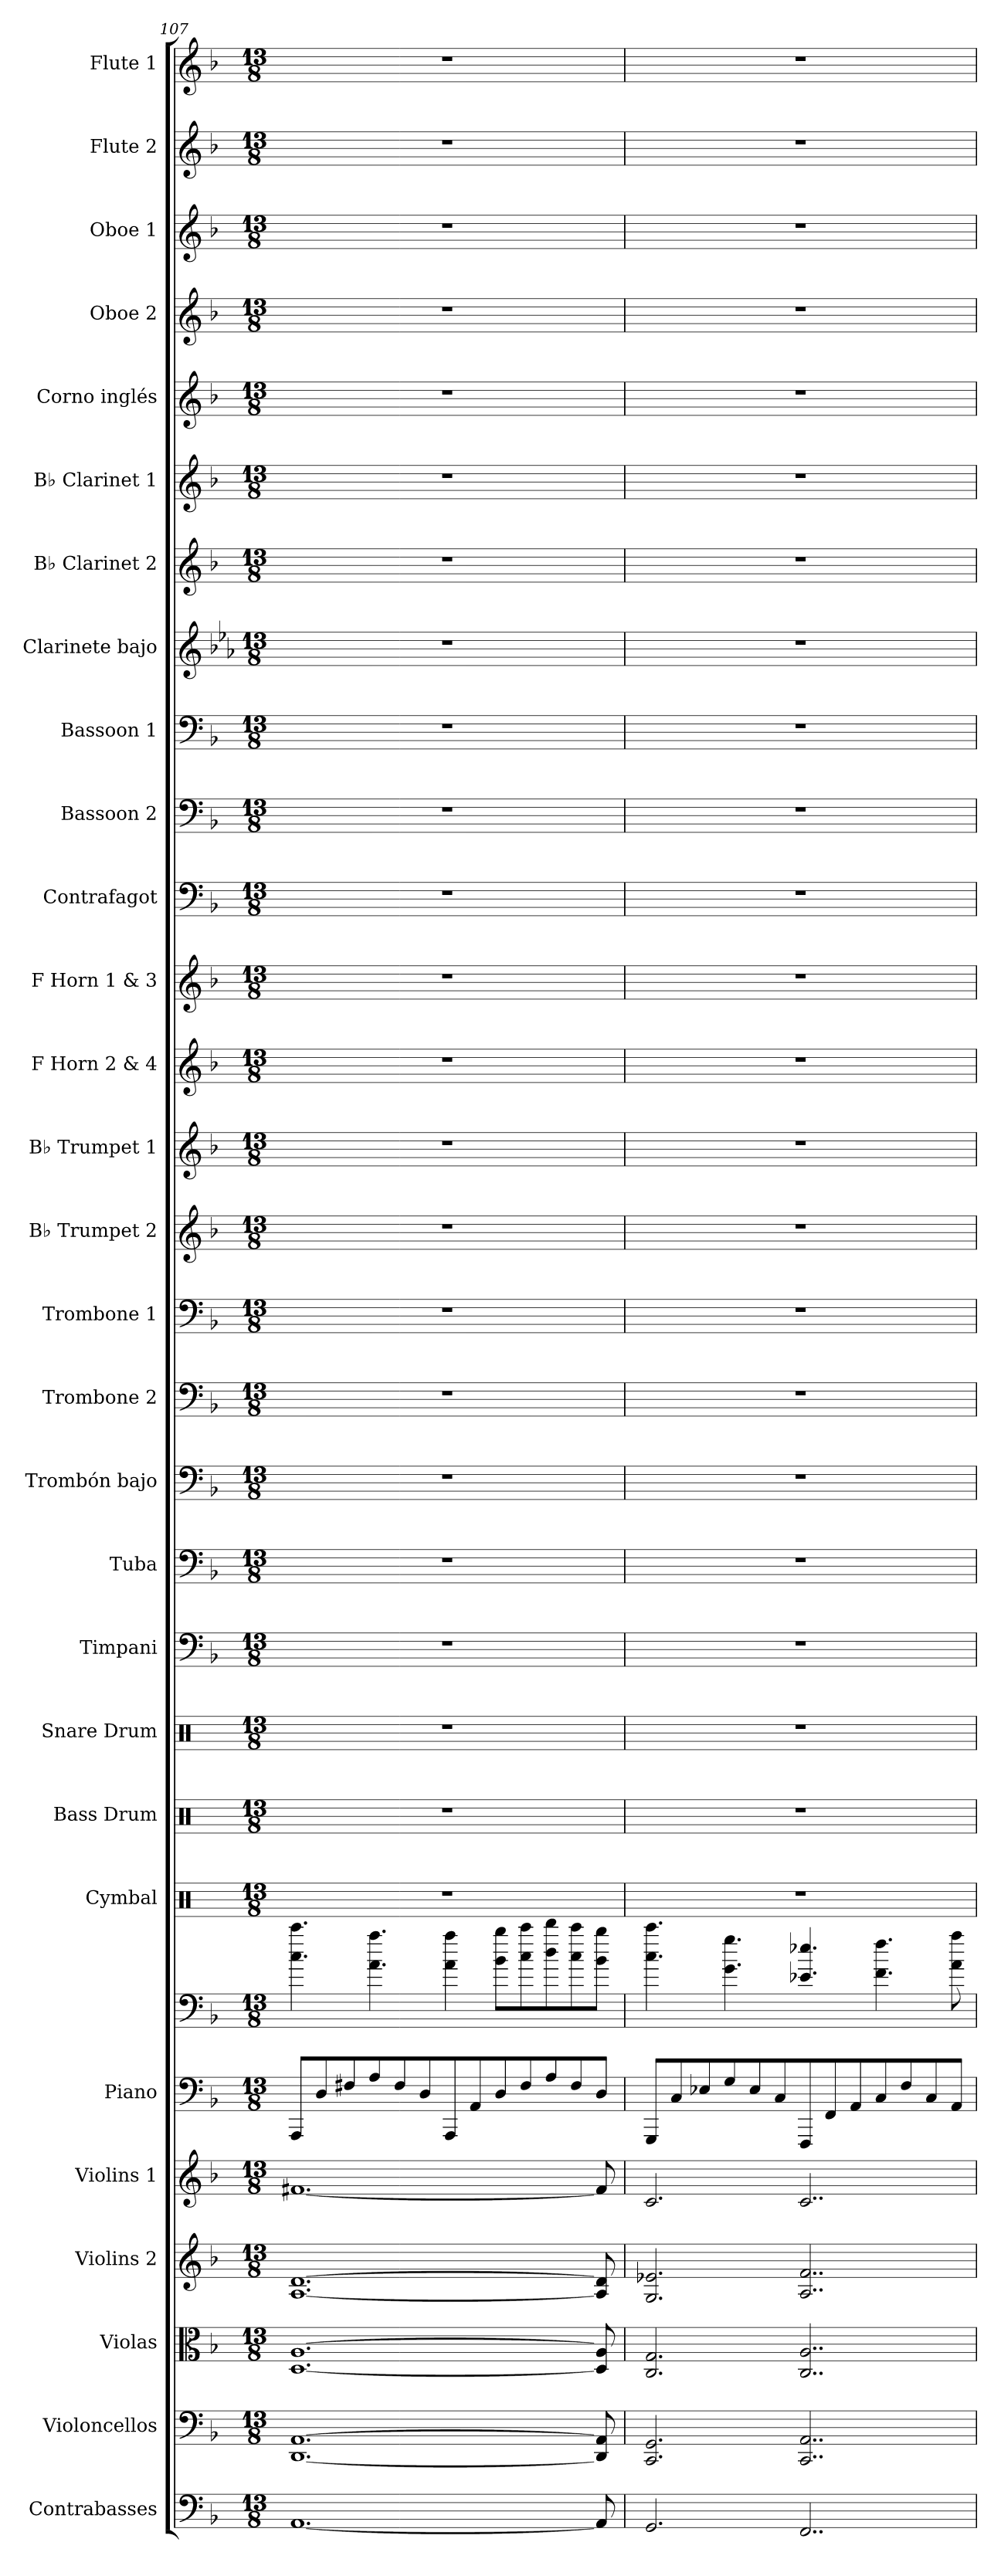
**kern	**kern	**kern	**kern	**kern	**kern	**kern	**kern	**kern	**kern	**kern	**kern	**kern	**kern	**kern	**kern	**kern	**kern	**kern	**kern	**kern	**kern	**kern	**kern	**kern	**kern	**kern	**kern	**kern	**kern
*part29	*part28	*part27	*part26	*part25	*part24	*part24	*part23	*part22	*part21	*part20	*part19	*part18	*part17	*part16	*part15	*part14	*part13	*part12	*part11	*part10	*part9	*part8	*part7	*part6	*part5	*part4	*part3	*part2	*part1
*staff30	*staff29	*staff28	*staff27	*staff26	*staff25	*staff24	*staff23	*staff22	*staff21	*staff20	*staff19	*staff18	*staff17	*staff16	*staff15	*staff14	*staff13	*staff12	*staff11	*staff10	*staff9	*staff8	*staff7	*staff6	*staff5	*staff4	*staff3	*staff2	*staff1
*I"Contrabasses	*I"Violoncellos	*I"Violas	*I"Violins 2	*I"Violins 1	*I"Piano	*	*I"Cymbal	*I"Bass Drum	*I"Snare Drum	*I"Timpani	*I"Tuba	*I"Trombón bajo	*I"Trombone 2	*I"Trombone 1	*I"B♭ Trumpet 2	*I"B♭ Trumpet 1	*I"F Horn 2 &amp; 4	*I"F Horn 1 &amp; 3	*I"Contrafagot	*I"Bassoon 2	*I"Bassoon 1	*I"Clarinete bajo	*I"B♭ Clarinet 2	*I"B♭ Clarinet 1	*I"Corno inglés	*I"Oboe 2	*I"Oboe 1	*I"Flute 2	*I"Flute 1
*I'Cbs.	*I'Vcs.	*I'Vlas.	*I'Vlns. 2	*I'Vlns. 1	*I'Pno.	*	*I'Cym.	*I'B. Dr.	*I'Sn. Dr.	*I'Timp.	*I'Tba.	*I'Tbn. B.	*I'Tbn. 2	*I'Tbn. 1	*I'B♭ Tpt. 2	*I'B♭ Tpt. 1	*I'F Hn. 2 4	*I'F Hn. 1 3	*I'Cfag.	*I'Bsn. 2	*I'Bsn. 1	*I'Cl. B.	*I'B♭ Cl. 2	*I'B♭ Cl. 1	*I'Cor. Ingl.	*I'Ob. 2	*I'Ob. 1	*I'Fl. 2	*I'Fl. 1
*clefF4	*clefF4	*clefC3	*clefG2	*clefG2	*clefF4	*clefF4	*clefX	*clefX	*clefX	*clefF4	*clefF4	*clefF4	*clefF4	*clefF4	*clefG2	*clefG2	*clefG2	*clefG2	*clefF4	*clefF4	*clefF4	*clefG2	*clefG2	*clefG2	*clefG2	*clefG2	*clefG2	*clefG2	*clefG2
*ITrd7c12	*	*	*	*	*	*	*	*	*	*	*	*	*	*	*ITrd1c2	*ITrd1c2	*ITrd4c7	*ITrd4c7	*ITrd7c12	*	*	*ITrd8c14	*ITrd1c2	*ITrd1c2	*ITrd4c7	*	*	*	*
*k[b-]	*k[b-]	*k[b-]	*k[b-]	*k[b-]	*k[b-]	*k[b-]	*k[]	*k[]	*k[]	*k[b-]	*k[b-]	*k[b-]	*k[b-]	*k[b-]	*k[b-e-a-]	*k[b-e-a-]	*k[b-e-]	*k[b-e-]	*k[b-]	*k[b-]	*k[b-]	*k[b-e-a-]	*k[b-e-a-]	*k[b-e-a-]	*k[b-e-]	*k[b-]	*k[b-]	*k[b-]	*k[b-]
*M13/8	*M13/8	*M13/8	*M13/8	*M13/8	*M13/8	*M13/8	*M13/8	*M13/8	*M13/8	*M13/8	*M13/8	*M13/8	*M13/8	*M13/8	*M13/8	*M13/8	*M13/8	*M13/8	*M13/8	*M13/8	*M13/8	*M13/8	*M13/8	*M13/8	*M13/8	*M13/8	*M13/8	*M13/8	*M13/8
=107	=107	=107	=107	=107	=107	=107	=107	=107	=107	=107	=107	=107	=107	=107	=107	=107	=107	=107	=107	=107	=107	=107	=107	=107	=107	=107	=107	=107	=107
[1.AAA	[1.DD [1.AA	[1.D [1.A	[1.A [1.d	[1.f#X	8AAA/L	4.cc\ 4.ccc\	8%13r	8%13r	8%13r	8%13r	8%13r	8%13r	8%13r	8%13r	8%13r	8%13r	8%13r	8%13r	8%13r	8%13r	8%13r	8%13r	8%13r	8%13r	8%13r	8%13r	8%13r	8%13r	8%13r
.	.	.	.	.	8D/	.	.	.	.	.	.	.	.	.	.	.	.	.	.	.	.	.	.	.	.	.	.	.	.
.	.	.	.	.	8F#X/	.	.	.	.	.	.	.	.	.	.	.	.	.	.	.	.	.	.	.	.	.	.	.	.
.	.	.	.	.	8A/	4.a\ 4.aa\	.	.	.	.	.	.	.	.	.	.	.	.	.	.	.	.	.	.	.	.	.	.	.
.	.	.	.	.	8F#/	.	.	.	.	.	.	.	.	.	.	.	.	.	.	.	.	.	.	.	.	.	.	.	.
.	.	.	.	.	8D/	.	.	.	.	.	.	.	.	.	.	.	.	.	.	.	.	.	.	.	.	.	.	.	.
.	.	.	.	.	8AAA/	4a\ 4aa\	.	.	.	.	.	.	.	.	.	.	.	.	.	.	.	.	.	.	.	.	.	.	.
.	.	.	.	.	8AA/	.	.	.	.	.	.	.	.	.	.	.	.	.	.	.	.	.	.	.	.	.	.	.	.
.	.	.	.	.	8D/	8b-\ 8bb-\L	.	.	.	.	.	.	.	.	.	.	.	.	.	.	.	.	.	.	.	.	.	.	.
.	.	.	.	.	8F#/	8cc\ 8ccc\	.	.	.	.	.	.	.	.	.	.	.	.	.	.	.	.	.	.	.	.	.	.	.
.	.	.	.	.	8A/	8dd\ 8ddd\	.	.	.	.	.	.	.	.	.	.	.	.	.	.	.	.	.	.	.	.	.	.	.
.	.	.	.	.	8F#/	8cc\ 8ccc\	.	.	.	.	.	.	.	.	.	.	.	.	.	.	.	.	.	.	.	.	.	.	.
8AAA/]	8DD/] 8AA/]	8D/] 8A/]	8A/] 8d/]	8f#/]	8D/J	8b-\ 8bb-\J	.	.	.	.	.	.	.	.	.	.	.	.	.	.	.	.	.	.	.	.	.	.	.
=108	=108	=108	=108	=108	=108	=108	=108	=108	=108	=108	=108	=108	=108	=108	=108	=108	=108	=108	=108	=108	=108	=108	=108	=108	=108	=108	=108	=108	=108
2.GGG/	2.CC/ 2.GG/	2.C/ 2.G/	2.G/ 2.e-X/	2.c/	8GGG/L	4.cc\ 4.ccc\	8%13r	8%13r	8%13r	8%13r	8%13r	8%13r	8%13r	8%13r	8%13r	8%13r	8%13r	8%13r	8%13r	8%13r	8%13r	8%13r	8%13r	8%13r	8%13r	8%13r	8%13r	8%13r	8%13r
.	.	.	.	.	8C/	.	.	.	.	.	.	.	.	.	.	.	.	.	.	.	.	.	.	.	.	.	.	.	.
.	.	.	.	.	8E-X/	.	.	.	.	.	.	.	.	.	.	.	.	.	.	.	.	.	.	.	.	.	.	.	.
.	.	.	.	.	8G/	4.g\ 4.gg\	.	.	.	.	.	.	.	.	.	.	.	.	.	.	.	.	.	.	.	.	.	.	.
.	.	.	.	.	8E-/	.	.	.	.	.	.	.	.	.	.	.	.	.	.	.	.	.	.	.	.	.	.	.	.
.	.	.	.	.	8C/	.	.	.	.	.	.	.	.	.	.	.	.	.	.	.	.	.	.	.	.	.	.	.	.
2..FFF/	2..CC/ 2..AA/	2..C/ 2..A/	2..A/ 2..f/	2..c/	8FFF/	4.e-X/ 4.ee-X/	.	.	.	.	.	.	.	.	.	.	.	.	.	.	.	.	.	.	.	.	.	.	.
.	.	.	.	.	8FF/	.	.	.	.	.	.	.	.	.	.	.	.	.	.	.	.	.	.	.	.	.	.	.	.
.	.	.	.	.	8AA/	.	.	.	.	.	.	.	.	.	.	.	.	.	.	.	.	.	.	.	.	.	.	.	.
.	.	.	.	.	8C/	4.f\ 4.ff\	.	.	.	.	.	.	.	.	.	.	.	.	.	.	.	.	.	.	.	.	.	.	.
.	.	.	.	.	8F/	.	.	.	.	.	.	.	.	.	.	.	.	.	.	.	.	.	.	.	.	.	.	.	.
.	.	.	.	.	8C/	.	.	.	.	.	.	.	.	.	.	.	.	.	.	.	.	.	.	.	.	.	.	.	.
.	.	.	.	.	8AA/J	8a\ 8aa\	.	.	.	.	.	.	.	.	.	.	.	.	.	.	.	.	.	.	.	.	.	.	.
=	=	=	=	=	=	=	=	=	=	=	=	=	=	=	=	=	=	=	=	=	=	=	=	=	=	=	=	=	=
*-	*-	*-	*-	*-	*-	*-	*-	*-	*-	*-	*-	*-	*-	*-	*-	*-	*-	*-	*-	*-	*-	*-	*-	*-	*-	*-	*-	*-	*-
